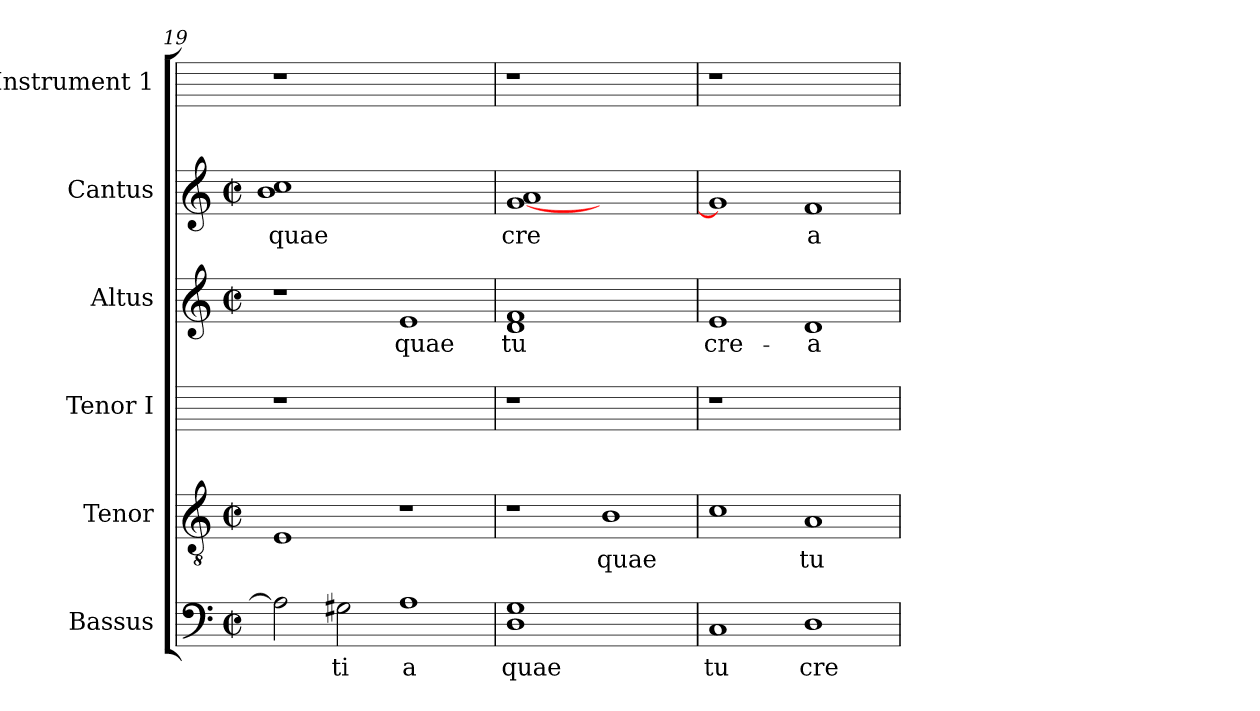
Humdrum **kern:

**kern	**text	**kern	**text	**kern	**kern	**text	**kern	**text	**kern
*part6	*part6	*part5	*part5	*part4	*part3	*part3	*part2	*part2	*part1
*staff6	*staff6	*staff5	*staff5	*staff4	*staff3	*staff3	*staff2	*staff2	*staff1
*I"Bassus	*	*I"Tenor	*	*I"Tenor I	*I"Altus	*	*I"Cantus	*	*I"Instrument 1
*I'Bassus	*	*I'Tenor	*	*I'Tenor I	*I'Altus	*	*I'Cantus	*	*
*clefF4	*	*clefGv2	*	*	*clefG2	*	*clefG2	*	*
*M2/2	*	*M2/2	*	*	*M2/2	*	*M2/2	*	*
*met(c|)	*	*met(c|)	*	*	*met(c|)	*	*met(c|)	*	*
=19	=19	=19	=19	=19	=19	=19	=19	=19	=19
!	!	!	!	!	!	!	!	!LO:LY:b	!
2A\]	.	1E	.	1r	1r	.	1b 1cc	quae	1r
!	!LO:LY:b:cj	!	!	!	!	!	!	!	!
2G#X\	ti	.	.	.	.	.	.	.	.
!	!LO:LY:b:cj	!	!	!	!	!LO:LY:b	!	!	!
1A	a	1r	.	1ryy	1e	quae	1ryy	.	1ryy
=20	=20	=20	=20	=20	=20	=20	=20	=20	=20
!	!LO:LY:b	!	!	!	!	!LO:LY:b:cj	!	!LO:LY:b:cj	!
1D 1G	quae	1r	.	1r	1f 1d	tu	1a [<1g	cre	1r
!	!	!	!LO:LY:b	!	!	!	!	!	!
1ryy	.	1B	quae	1ryy	1ryy	.	1ryy	.	1ryy
=21	=21	=21	=21	=21	=21	=21	=21	=21	=21
!	!LO:LY:b:cj	!	!	!	!	!LO:LY:b:cj	!	!	!
1C	tu	1c	.	1r	1e	cre-	1g]	.	1r
!	!LO:LY:b:cj	!	!LO:LY:b:cj	!	!	!LO:LY:b:cj	!	!LO:LY:b:cj	!
1D	cre	1A	tu	1ryy	1d	-a-	1f	a	1ryy
=	=	=	=	=	=	=	=	=	=
*-	*-	*-	*-	*-	*-	*-	*-	*-	*-
